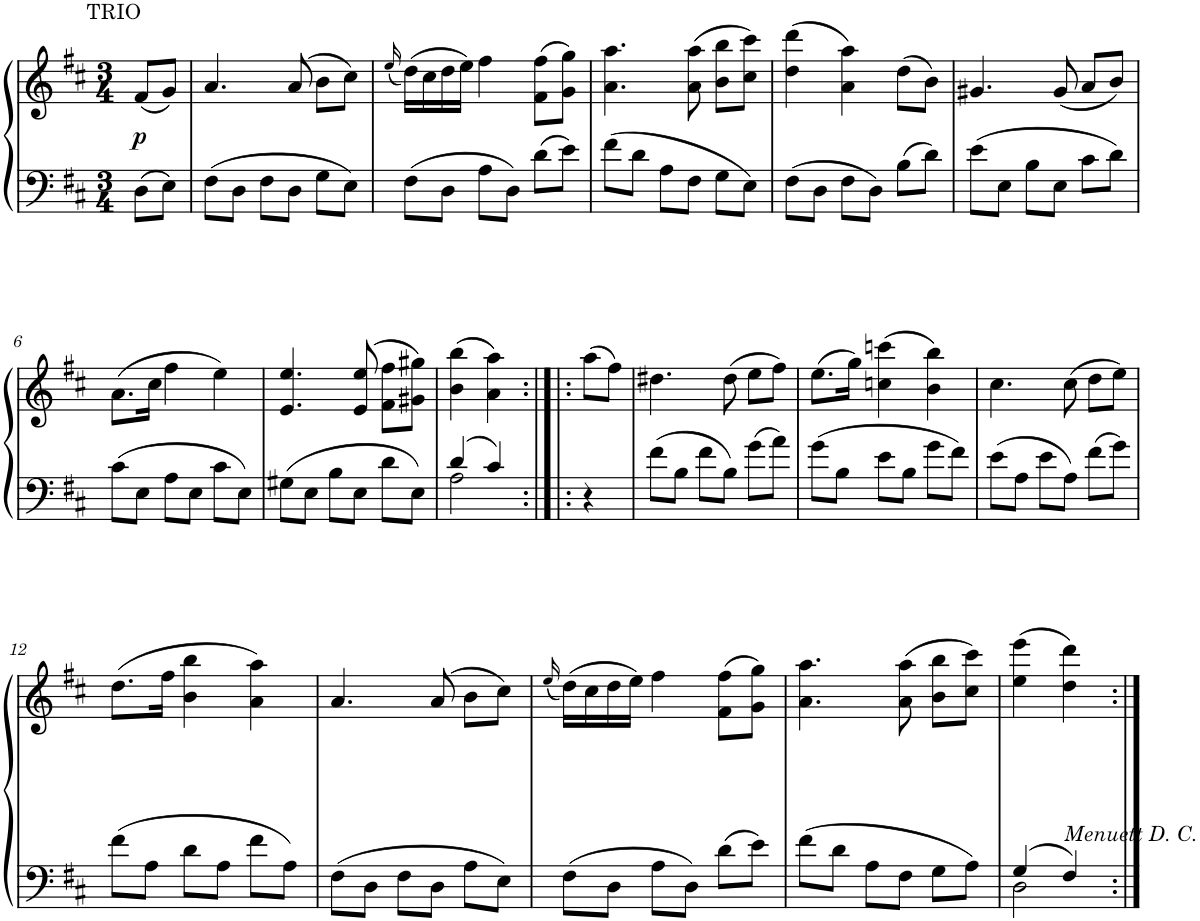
**kern	**kern	**dynam
*part1	*part1	*part1
*staff2	*staff1	*staff1/2
*I"Piano	*	*
*I'Pno.	*	*
*clefF4	*clefG2	*
*k[f#c#]	*k[f#c#]	*
*M3/4	*M3/4	*
=	=	=
!	!LO:TX:a:t=TRIO	!
!	!	!LO:DY:b
8D\L	(8f#/L	p
8E\J	8g/J)	.
=1	=1	=1
8F#\L	4.a/	.
8D\J	.	.
8F#\L	.	.
8D\J	(8a/	.
8G\L	8b\L	.
8E\J	8cc#\J)	.
=2	=2	=2
.	(16qee/	.
8F#\L	(16dd\LL)	.
.	16cc#\	.
8D\J	16dd\	.
.	16ee\JJ)	.
8A\L	4ff#\	.
8D\J	.	.
8d\L	(8f#\ 8ff#\L	.
8e\J	8g\ 8gg\J)	.
=3	=3	=3
8f#\L	4.a\ 4.aa\	.
8d\J	.	.
8A\L	.	.
8F#\J	(8a\ 8aa\	.
8G\L	8b\ 8bb\L	.
8E\J	8cc#\ 8ccc#\J)	.
=4	=4	=4
8F#\L	(4dd\ 4ddd\	.
8D\J	.	.
8F#\L	4a\ 4aa\)	.
8D\J	.	.
8B\L	(8dd\L	.
8d\J	8b\J)	.
=5	=5	=5
8e\L	4.g#X/	.
8E\J	.	.
8B\L	.	.
8E\J	(8g#/	.
8c#\L	8a/L	.
8d\J	8b/J)	.
!!LO:LB:g=z
=6	=6	=6
8c#\L	(8.a\L	.
8E\J	.	.
.	16cc#\Jk	.
8A\L	4ff#\	.
8E\J	.	.
8c#\L	4ee\)	.
8E\J	.	.
=7	=7	=7
8G#X\L	4.e/ 4.ee/	.
8E\J	.	.
8B\L	.	.
8E\J	(8e/ 8ee/	.
8d\L	8f#\ 8ff#\L	.
8E\J	8g#X\ 8gg#X\J)	.
=8	=8	=8
*^	*	*
4d/	2A\	(4b\ 4bb\	.
4c#/	.	4a\ 4aa\)	.
*v	*v	*	*
=8X1:|!|:	=8X1:|!|:	=8X1:|!|:
4r	(8aa\L	.
.	8ff#\J)	.
=9	=9	=9
8f#\L	4.dd#X\	.
8B\J	.	.
8f#\L	.	.
8B\J	(8dd#\	.
8g\L	8ee\L	.
8a\J	8ff#\J)	.
=10	=10	=10
8g\L	(8.ee\L	.
8B\J	.	.
.	16gg\Jk)	.
8e\L	(4ccn\ 4cccn\	.
8B\J	.	.
8g\L	4b\ 4bb\)	.
8f#\J	.	.
=11	=11	=11
8e\L	4.cc#\	.
8A\J	.	.
8e\L	.	.
8A\J	(8cc#\	.
8f#\L	8dd\L	.
8g\J	8ee\J)	.
!!LO:LB:g=z
=12	=12	=12
8f#\L	(8.dd\L	.
8A\J	.	.
.	16ff#\Jk	.
8d\L	4b\ 4bb\	.
8A\J	.	.
8f#\L	4a\ 4aa\)	.
8A\J	.	.
=13	=13	=13
8F#\L	4.a/	.
8D\J	.	.
8F#\L	.	.
8D\J	(8a/	.
8A\L	8b\L	.
8E\J	8cc#\J)	.
=14	=14	=14
.	(16qee/	.
8F#\L	(16dd\LL)	.
.	16cc#\	.
8D\J	16dd\	.
.	16ee\JJ)	.
8A\L	4ff#\	.
8D\J	.	.
8d\L	(8f#\ 8ff#\L	.
8e\J	8g\ 8gg\J)	.
=15	=15	=15
8f#\L	4.a\ 4.aa\	.
8d\J	.	.
8A\L	.	.
8F#\J	(8a\ 8aa\	.
8G\L	8b\ 8bb\L	.
8A\J	8cc#\ 8ccc#\J)	.
=16	=16	=16
*^	*	*
4G/	2D\	(4ee\ 4eee\	.
!	!	!LO:TX:b:i:t=Menuett D. C.	!
4F#/	.	4dd\ 4ddd\)	.
*v	*v	*	*
=:|!	=:|!	=:|!
*-	*-	*-
